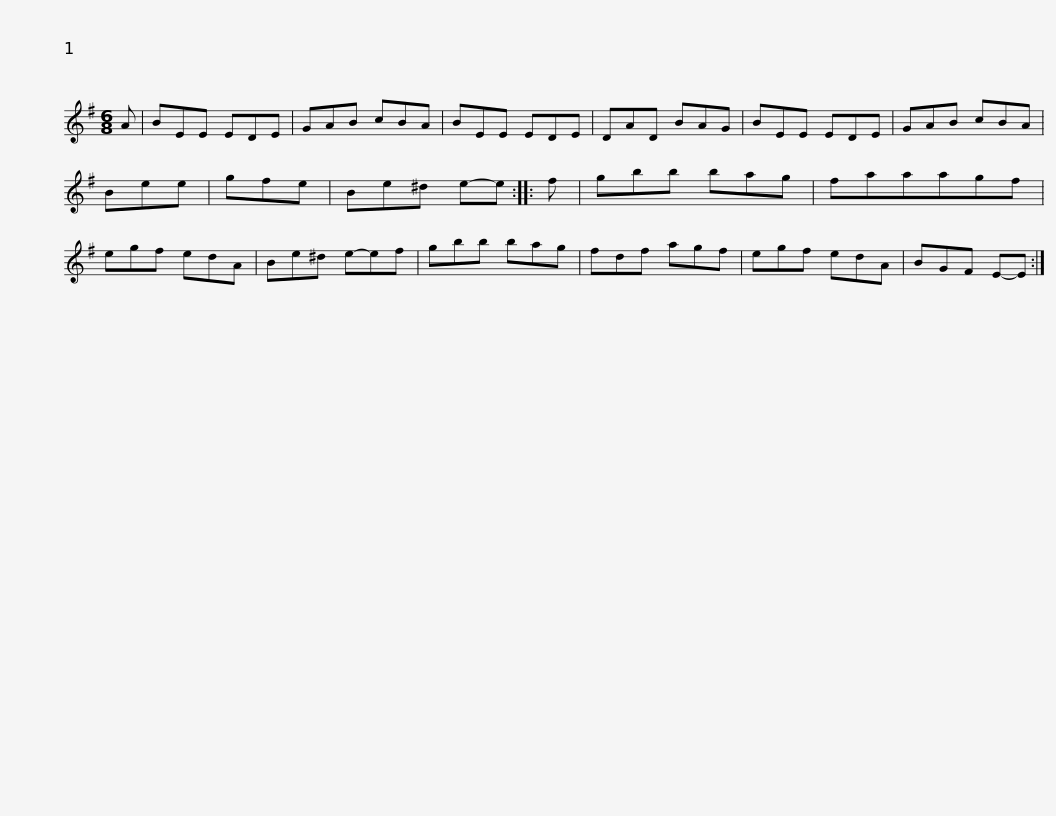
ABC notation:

X:1
L:1/8
M:6/8
I:linebreak $
K:Emin
V:1 treble
V:1
 A | BEE EDE | GAB cBA | BEE EDE | DAD BAG | %5
 BEE EDE | GAB cBA | Bee | gfe |$ Be^d e-e :: %10
 f | gbb bag | faaagf | egf edA | Be^d e-ef | %15
 gbb bag |$ fdf agf | egf edA | BGF E-E :| %19
